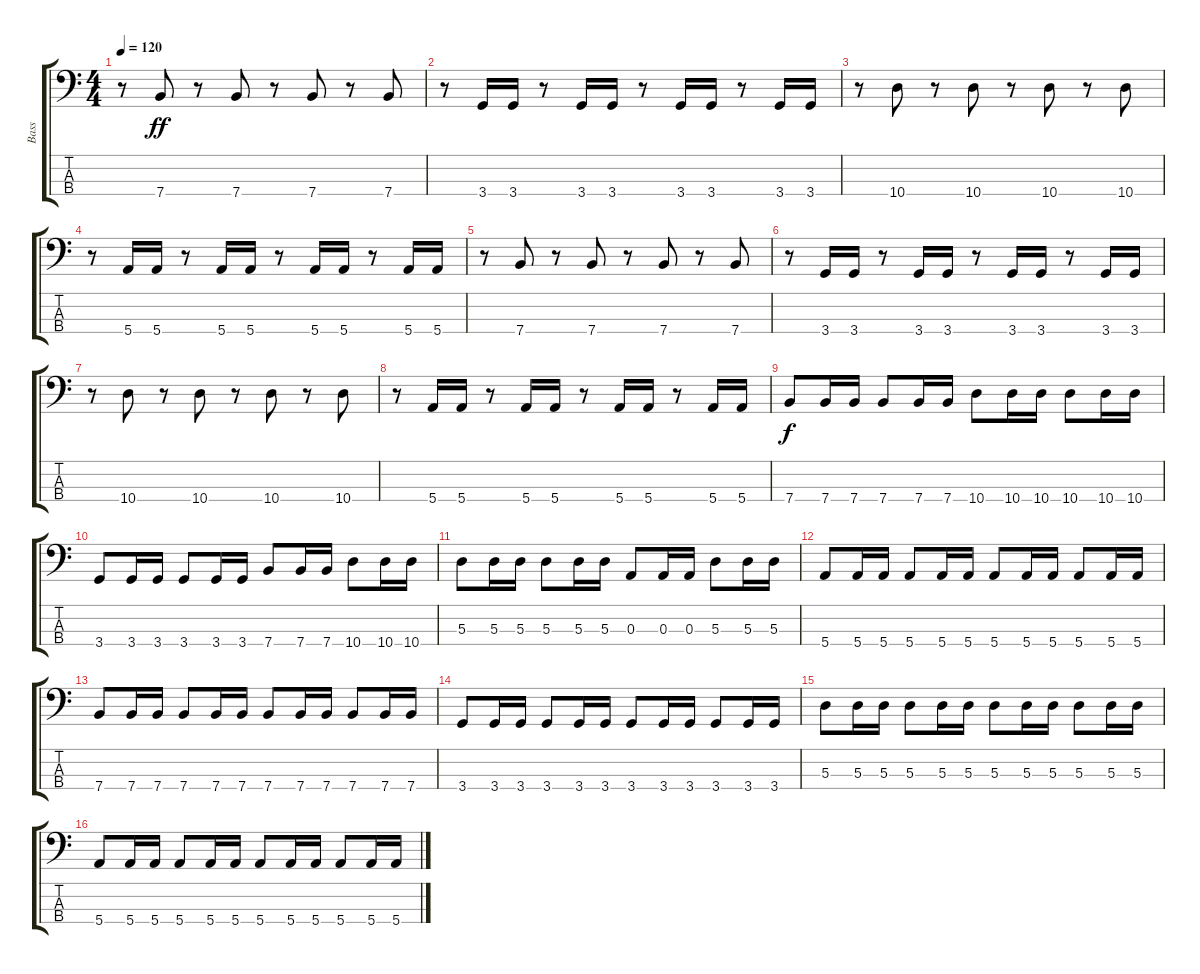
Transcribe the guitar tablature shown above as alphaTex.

\track ("Bass" "Bass") {instrument electricbassfinger}
\staff {score tabs}
\tuning (G2 D2 A1 E1) {hide}
\ts (4 4)
\tempo 120
\clef f4
\ks c
r.8{dy f} 7.4.8{dy ff} r.8 7.4.8 r.8 7.4.8 r.8 7.4.8 |
r.8 3.4.16 3.4.16 r.8 3.4.16 3.4.16 r.8 3.4.16 3.4.16 r.8 3.4.16 3.4.16 |
r.8 10.4.8 r.8 10.4.8 r.8 10.4.8 r.8 10.4.8 |
r.8 5.4.16 5.4.16 r.8 5.4.16 5.4.16 r.8 5.4.16 5.4.16 r.8 5.4.16 5.4.16 |
r.8 7.4.8 r.8 7.4.8 r.8 7.4.8 r.8 7.4.8 |
r.8 3.4.16 3.4.16 r.8 3.4.16 3.4.16 r.8 3.4.16 3.4.16 r.8 3.4.16 3.4.16 |
r.8 10.4.8 r.8 10.4.8 r.8 10.4.8 r.8 10.4.8 |
r.8 5.4.16 5.4.16 r.8 5.4.16 5.4.16 r.8 5.4.16 5.4.16 r.8 5.4.16 5.4.16 |
7.4.8{dy f} 7.4.16 7.4.16 7.4.8 7.4.16 7.4.16 10.4.8 10.4.16 10.4.16 10.4.8 10.4.16 10.4.16 |
3.4.8 3.4.16 3.4.16 3.4.8 3.4.16 3.4.16 7.4.8 7.4.16 7.4.16 10.4.8 10.4.16 10.4.16 |
5.3.8 5.3.16 5.3.16 5.3.8 5.3.16 5.3.16 0.3.8 0.3.16 0.3.16 5.3.8 5.3.16 5.3.16 |
5.4.8 5.4.16 5.4.16 5.4.8 5.4.16 5.4.16 5.4.8 5.4.16 5.4.16 5.4.8 5.4.16 5.4.16 |
7.4.8 7.4.16 7.4.16 7.4.8 7.4.16 7.4.16 7.4.8 7.4.16 7.4.16 7.4.8 7.4.16 7.4.16 |
3.4.8 3.4.16 3.4.16 3.4.8 3.4.16 3.4.16 3.4.8 3.4.16 3.4.16 3.4.8 3.4.16 3.4.16 |
5.3.8 5.3.16 5.3.16 5.3.8 5.3.16 5.3.16 5.3.8 5.3.16 5.3.16 5.3.8 5.3.16 5.3.16 |
5.4.8 5.4.16 5.4.16 5.4.8 5.4.16 5.4.16 5.4.8 5.4.16 5.4.16 5.4.8 5.4.16 5.4.16
